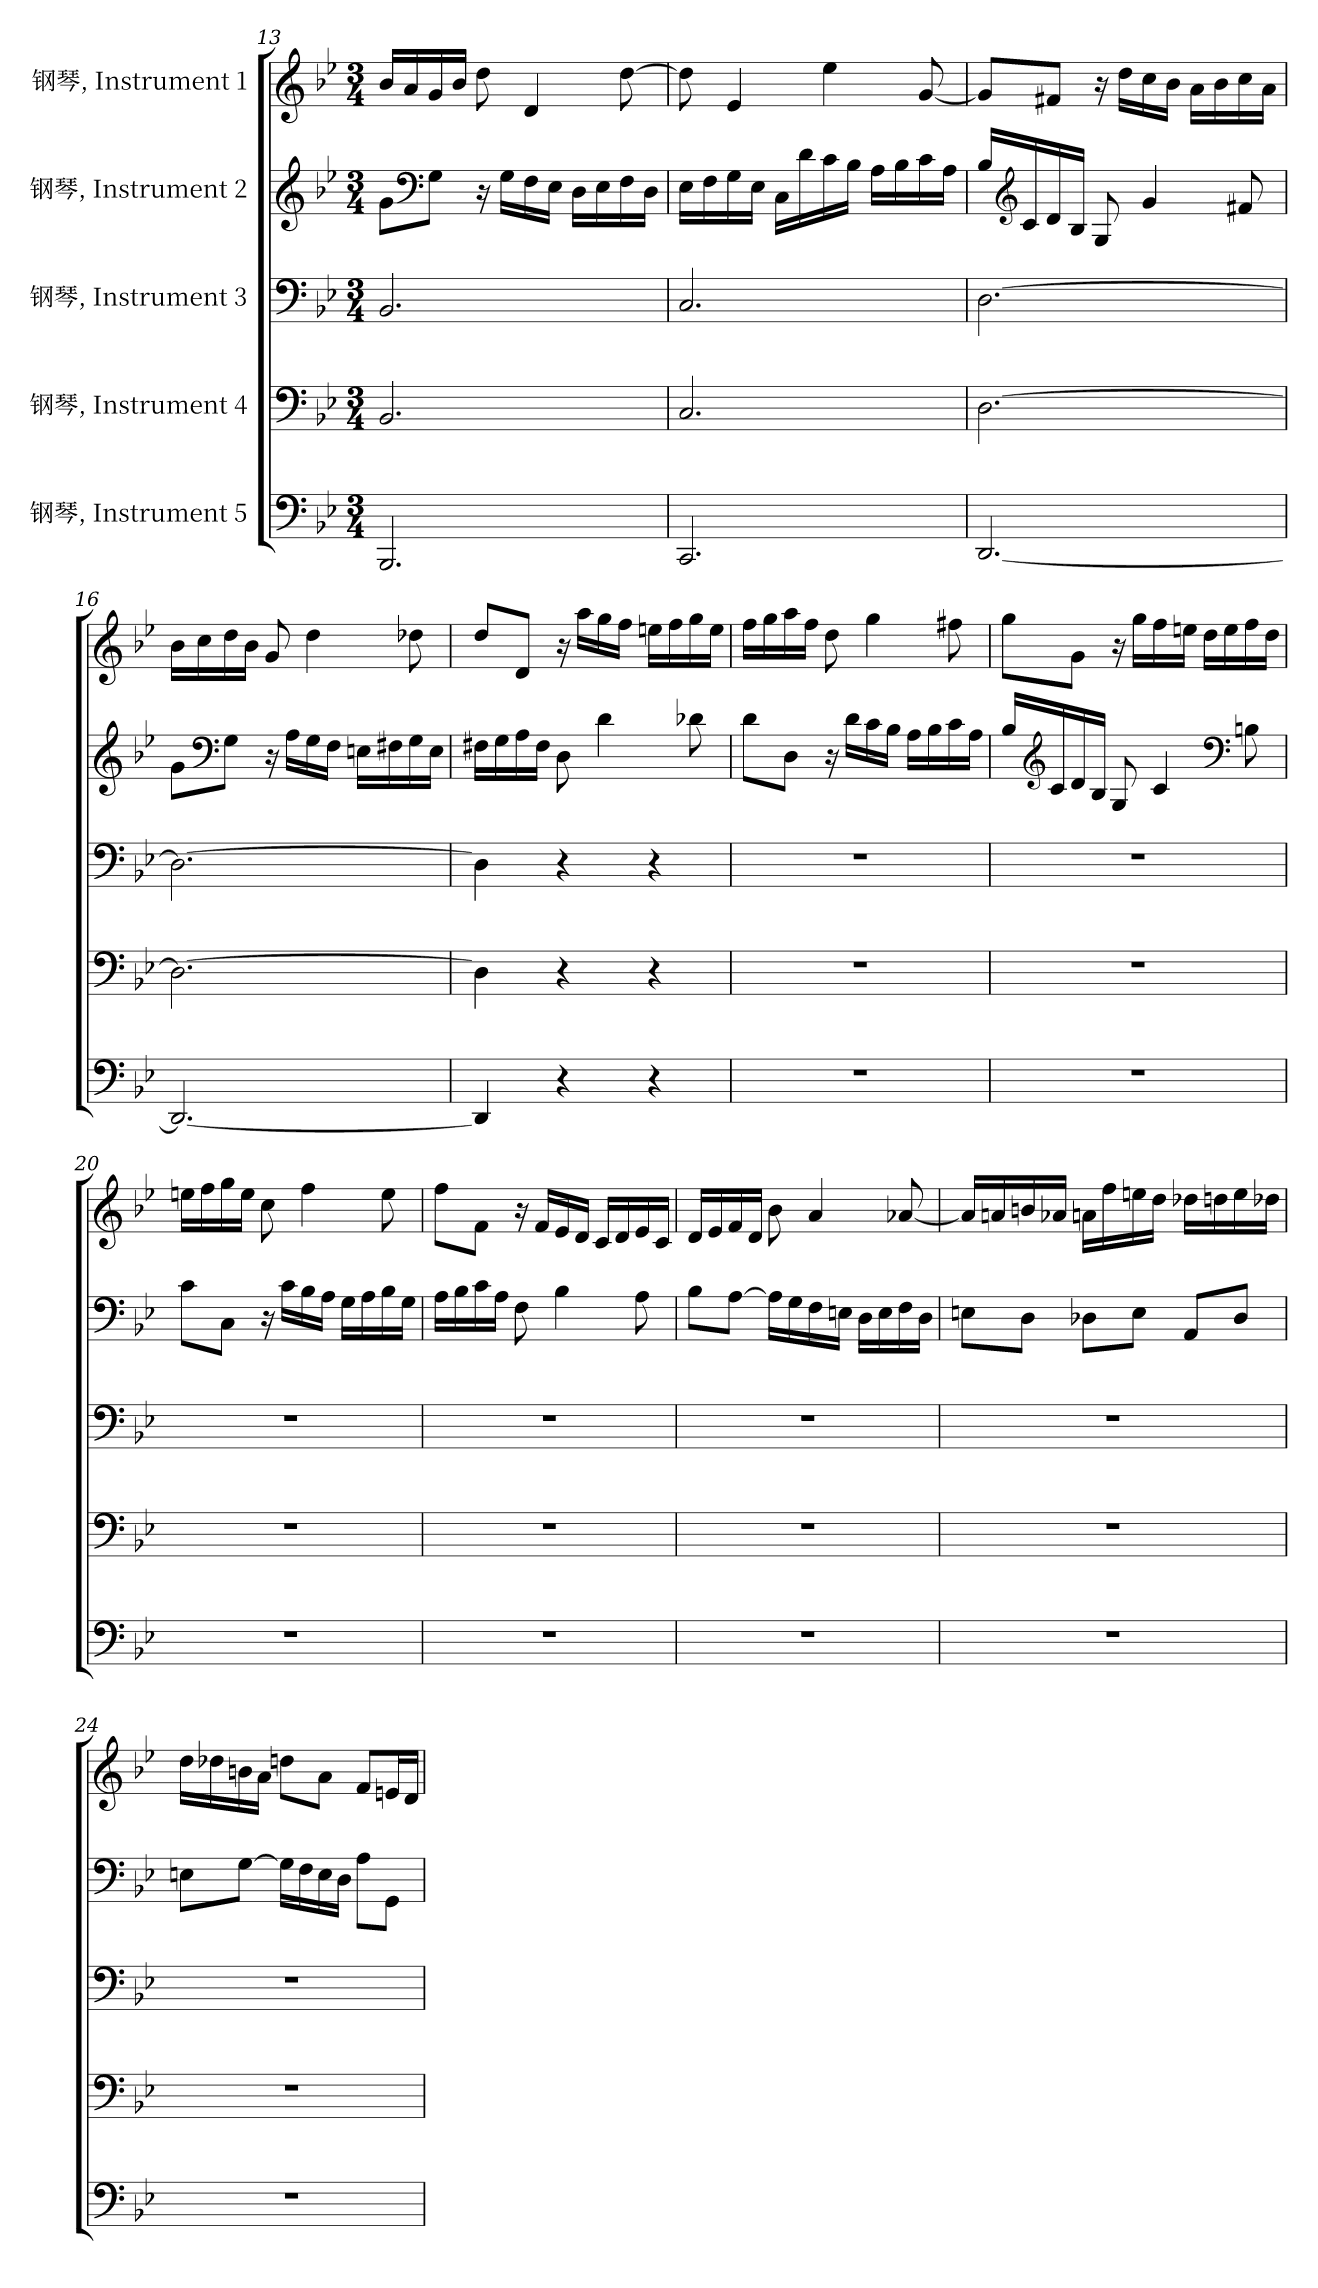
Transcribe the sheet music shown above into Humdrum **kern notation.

**kern	**kern	**kern	**kern	**kern
*part5	*part4	*part3	*part2	*part1
*staff5	*staff4	*staff3	*staff2	*staff1
*I"钢琴, Instrument 5	*I"钢琴, Instrument 4	*I"钢琴, Instrument 3	*I"钢琴, Instrument 2	*I"钢琴, Instrument 1
!!LO:PB:g=z
*clefF4	*clefF4	*clefF4	*clefG2	*clefG2
*k[b-e-]	*k[b-e-]	*k[b-e-]	*k[b-e-]	*k[b-e-]
*M3/4	*M3/4	*M3/4	*M3/4	*M3/4
=13	=13	=13	=13	=13
2.BBB-/	2.BB-/	2.BB-/	8g\L	16b-/LL
.	.	.	.	16a/
*	*	*	*clefF4	*
.	.	.	8G\J	16g/
.	.	.	.	16b-/JJ
.	.	.	16r	8dd\
.	.	.	16G\LL	.
.	.	.	16F\	4d/
.	.	.	16E-\JJ	.
.	.	.	16D\LL	.
.	.	.	16E-\	.
.	.	.	16F\	[8dd\
.	.	.	16D\JJ	.
=14	=14	=14	=14	=14
2.CC/	2.C/	2.C/	16E-\LL	8dd\]
.	.	.	16F\	.
.	.	.	16G\	4e-/
.	.	.	16E-\JJ	.
.	.	.	16C\LL	.
.	.	.	16d\	.
.	.	.	16c\	4ee-\
.	.	.	16B-\JJ	.
.	.	.	16A\LL	.
.	.	.	16B-\	.
.	.	.	16c\	[8g/
.	.	.	16A\JJ	.
=15	=15	=15	=15	=15
[2.DD/	[2.D\	[2.D\	16B-/LL	8g/L]
*	*	*	*clefG2	*
.	.	.	16c/	.
.	.	.	16d/	8f#X/J
.	.	.	16B-/JJ	.
.	.	.	8G/	16r
.	.	.	.	16dd\LL
.	.	.	4g/	16cc\
.	.	.	.	16b-\JJ
.	.	.	.	16a\LL
.	.	.	.	16b-\
.	.	.	8f#X/	16cc\
.	.	.	.	16a\JJ
!!LO:LB:g=z
=16	=16	=16	=16	=16
2.DD/_	2.D\_	2.D\_	8g\L	16b-\LL
.	.	.	.	16cc\
*	*	*	*clefF4	*
.	.	.	8G\J	16dd\
.	.	.	.	16b-\JJ
.	.	.	16r	8g/
.	.	.	16A\LL	.
.	.	.	16G\	4dd\
.	.	.	16F\JJ	.
.	.	.	16En\LL	.
.	.	.	16F#X\	.
.	.	.	16G\	8dd-X\
.	.	.	16E\JJ	.
=17	=17	=17	=17	=17
4DD/]	4D\]	4D\]	16F#X\LL	8dd/L
.	.	.	16G\	.
.	.	.	16A\	8d/J
.	.	.	16F#\JJ	.
4r	4r	4r	8D\	16r
.	.	.	.	16aa\LL
.	.	.	4d\	16gg\
.	.	.	.	16ff\JJ
4r	4r	4r	.	16een\LL
.	.	.	.	16ff\
.	.	.	8d-X\	16gg\
.	.	.	.	16ee\JJ
=18	=18	=18	=18	=18
2.r	2.r	2.r	8d\L	16ff\LL
.	.	.	.	16gg\
.	.	.	8D\J	16aa\
.	.	.	.	16ff\JJ
.	.	.	16r	8dd\
.	.	.	16d\LL	.
.	.	.	16c\	4gg\
.	.	.	16B-\JJ	.
.	.	.	16A\LL	.
.	.	.	16B-\	.
.	.	.	16c\	8ff#X\
.	.	.	16A\JJ	.
!!LO:PB:g=z
=19	=19	=19	=19	=19
2.r	2.r	2.r	16B-/LL	8gg\L
*	*	*	*clefG2	*
.	.	.	16c/	.
.	.	.	16d/	8g\J
.	.	.	16B-/JJ	.
.	.	.	8G/	16r
.	.	.	.	16gg\LL
.	.	.	4c/	16ff\
.	.	.	.	16een\JJ
.	.	.	.	16dd\LL
.	.	.	.	16ee\
*	*	*	*clefF4	*
.	.	.	8Bn\	16ff\
.	.	.	.	16dd\JJ
=20	=20	=20	=20	=20
2.r	2.r	2.r	8c\L	16een\LL
.	.	.	.	16ff\
.	.	.	8C\J	16gg\
.	.	.	.	16ee\JJ
.	.	.	16r	8cc\
.	.	.	16c\LL	.
.	.	.	16B-\	4ff\
.	.	.	16A\JJ	.
.	.	.	16G\LL	.
.	.	.	16A\	.
.	.	.	16B-\	8ee\
.	.	.	16G\JJ	.
=21	=21	=21	=21	=21
2.r	2.r	2.r	16A\LL	8ff\L
.	.	.	16B-\	.
.	.	.	16c\	8f\J
.	.	.	16A\JJ	.
.	.	.	8F\	16r
.	.	.	.	16f/LL
.	.	.	4B-\	16e-/
.	.	.	.	16d/JJ
.	.	.	.	16c/LL
.	.	.	.	16d/
.	.	.	8A\	16e-/
.	.	.	.	16c/JJ
!!LO:LB:g=z
=22	=22	=22	=22	=22
2.r	2.r	2.r	8B-\L	16d/LL
.	.	.	.	16e-/
.	.	.	[8A\J	16f/
.	.	.	.	16d/JJ
.	.	.	16A\LL]	8b-\
.	.	.	16G\	.
.	.	.	16F\	4a/
.	.	.	16En\JJ	.
.	.	.	16D\LL	.
.	.	.	16E\	.
.	.	.	16F\	[8a-X/
.	.	.	16D\JJ	.
=23	=23	=23	=23	=23
2.r	2.r	2.r	8En\L	16a-/LL]
.	.	.	.	16an/
.	.	.	8D\J	16bn/
.	.	.	.	16a-X/JJ
.	.	.	8D-X\L	16an\LL
.	.	.	.	16ff\
.	.	.	8E\J	16een\
.	.	.	.	16dd\JJ
.	.	.	8AA/L	16dd-X\LL
.	.	.	.	16ddn\
.	.	.	8D-/J	16ee\
.	.	.	.	16dd-X\JJ
=24	=24	=24	=24	=24
2.r	2.r	2.r	8En\L	16dd\LL
.	.	.	.	16dd-X\
.	.	.	[8G\J	16bn\
.	.	.	.	16a\JJ
.	.	.	16G\LL]	8ddn\L
.	.	.	16F\	.
.	.	.	16E\	8a\J
.	.	.	16D\JJ	.
.	.	.	8A\L	8f/L
.	.	.	8GG\J	16en/L
.	.	.	.	16d/JJ
=	=	=	=	=
*-	*-	*-	*-	*-
